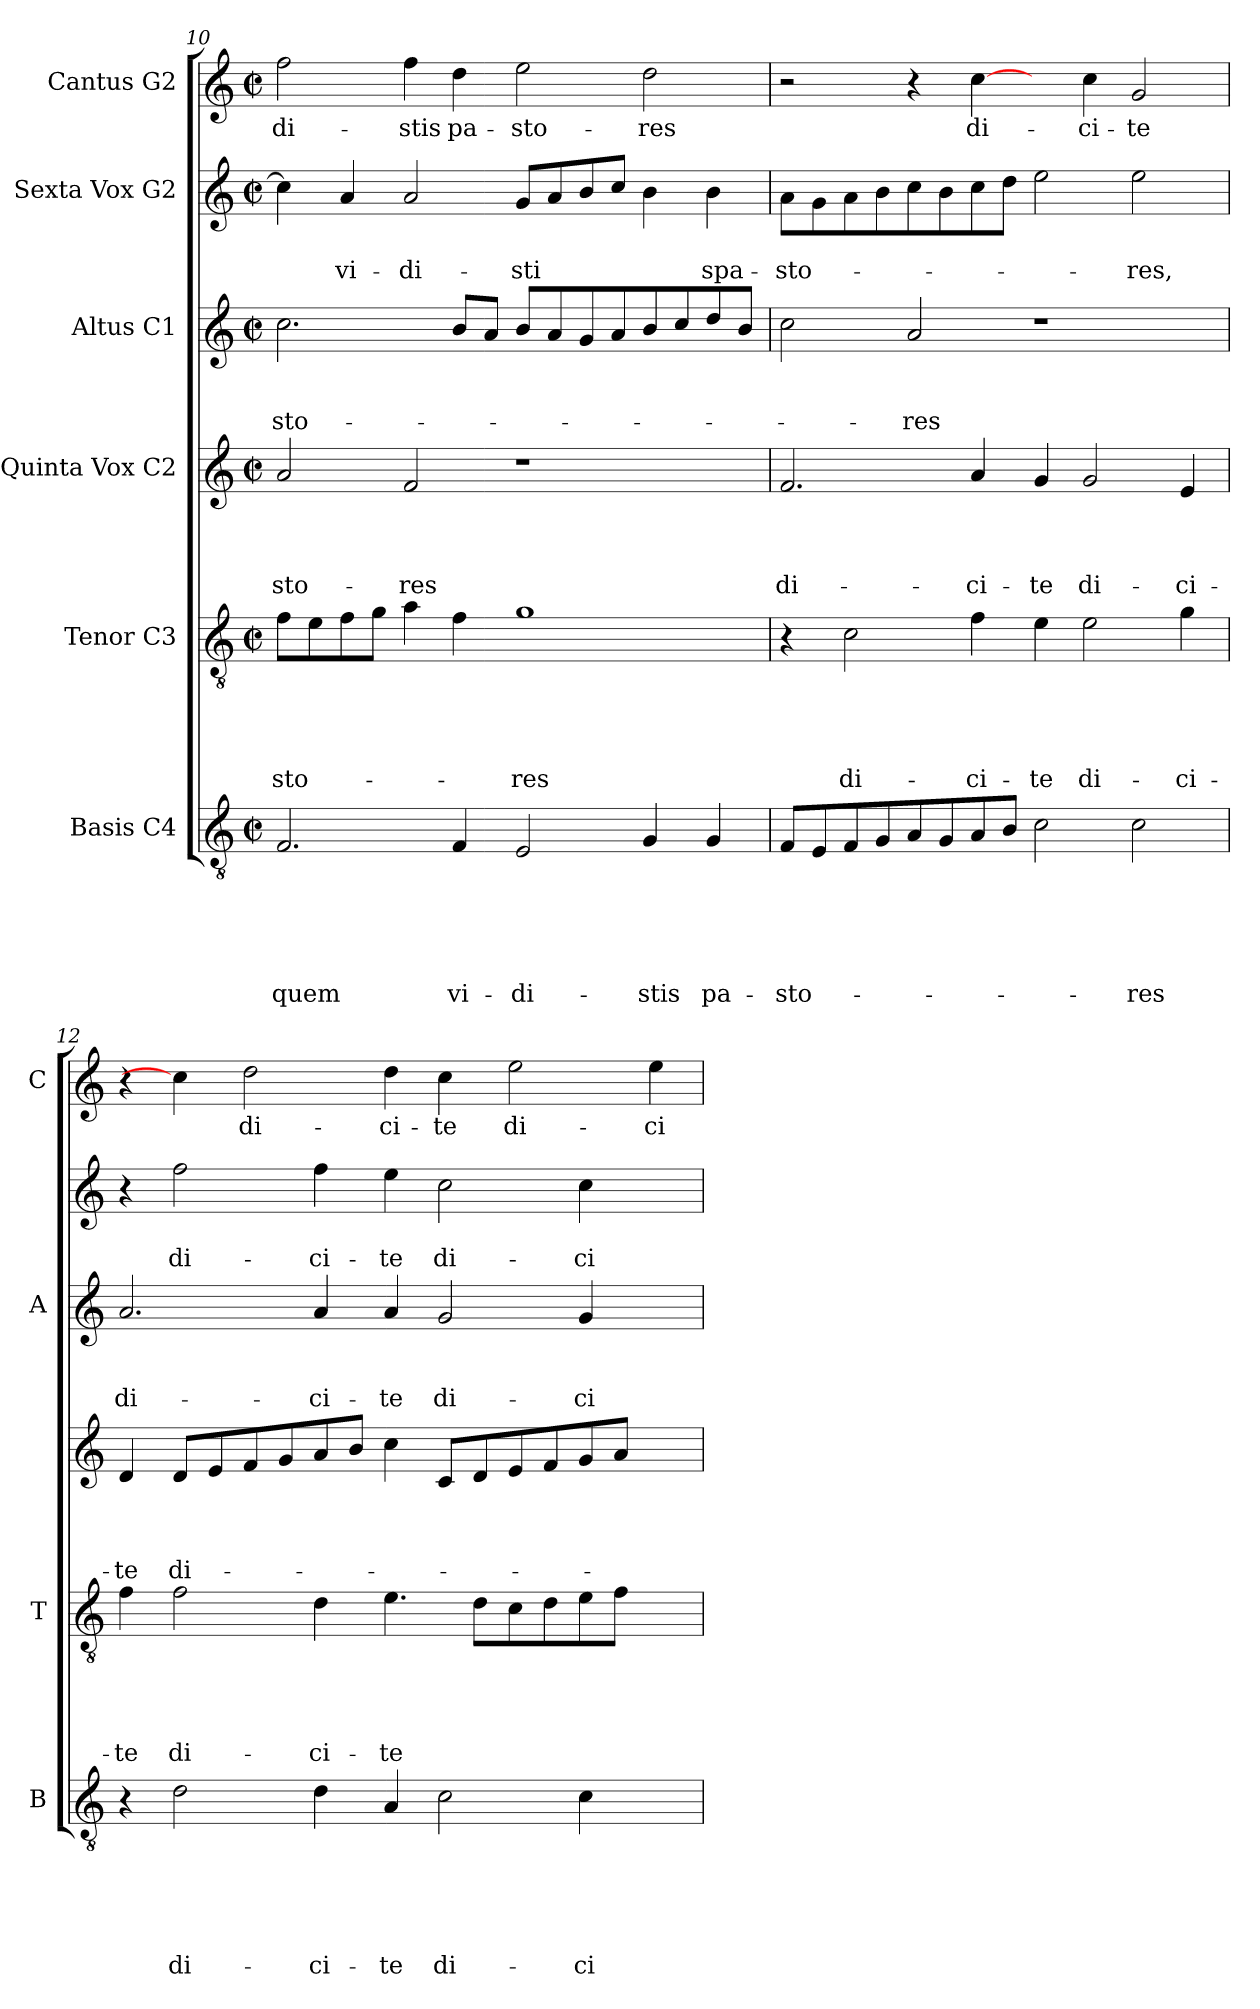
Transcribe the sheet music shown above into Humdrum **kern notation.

**kern	**text	**text	**text	**text	**text	**text	**kern	**text	**text	**text	**text	**text	**kern	**text	**text	**text	**text	**kern	**text	**text	**text	**kern	**text	**text	**kern	**text
*part6	*part6	*part6	*part6	*part6	*part6	*part6	*part5	*part5	*part5	*part5	*part5	*part5	*part4	*part4	*part4	*part4	*part4	*part3	*part3	*part3	*part3	*part2	*part2	*part2	*part1	*part1
*staff6	*staff6	*staff6	*staff6	*staff6	*staff6	*staff6	*staff5	*staff5	*staff5	*staff5	*staff5	*staff5	*staff4	*staff4	*staff4	*staff4	*staff4	*staff3	*staff3	*staff3	*staff3	*staff2	*staff2	*staff2	*staff1	*staff1
*I"Basis C4	*	*	*	*	*	*	*I"Tenor C3	*	*	*	*	*	*I"Quinta Vox C2	*	*	*	*	*I"Altus C1	*	*	*	*I"Sexta Vox G2	*	*	*I"Cantus G2	*
*I'B	*	*	*	*	*	*	*I'T	*	*	*	*	*	*	*	*	*	*	*I'A	*	*	*	*	*	*	*I'C	*
!!LO:PB:g=z
*clefGv2	*	*	*	*	*	*	*clefGv2	*	*	*	*	*	*clefG2	*	*	*	*	*clefG2	*	*	*	*clefG2	*	*	*clefG2	*
*k[]	*	*	*	*	*	*	*k[]	*	*	*	*	*	*k[]	*	*	*	*	*k[]	*	*	*	*k[]	*	*	*k[]	*
*C:	*	*	*	*	*	*	*C:	*	*	*	*	*	*C:	*	*	*	*	*C:	*	*	*	*C:	*	*	*C:	*
*M2/2	*	*	*	*	*	*	*M2/2	*	*	*	*	*	*M2/2	*	*	*	*	*M2/2	*	*	*	*M2/2	*	*	*M2/2	*
*met(c|)	*	*	*	*	*	*	*met(c|)	*	*	*	*	*	*met(c|)	*	*	*	*	*met(c|)	*	*	*	*met(c|)	*	*	*met(c|)	*
=10	=10	=10	=10	=10	=10	=10	=10	=10	=10	=10	=10	=10	=10	=10	=10	=10	=10	=10	=10	=10	=10	=10	=10	=10	=10	=10
!	!	!	!	!	!	!LO:LY:b	!	!	!	!	!	!LO:LY:b	!	!	!	!	!LO:LY:b	!	!	!	!LO:LY:b	!	!	!	!	!LO:LY:b
2.F/	.	.	.	.	.	quem	8f\L	.	.	.	.	-sto-	2a/	.	.	.	-sto-	2.cc\	.	.	-sto-	4cc\]	.	.	2ff\	-di-
.	.	.	.	.	.	.	8e\	.	.	.	.	.	.	.	.	.	.	.	.	.	.	.	.	.	.	.
!	!	!	!	!	!	!	!	!	!	!	!	!	!	!	!	!	!	!	!	!	!	!	!	!LO:LY:b	!	!
.	.	.	.	.	.	.	8f\	.	.	.	.	.	.	.	.	.	.	.	.	.	.	4a/	.	vi-	.	.
.	.	.	.	.	.	.	8g\J	.	.	.	.	.	.	.	.	.	.	.	.	.	.	.	.	.	.	.
!	!	!	!	!	!	!	!	!	!	!	!	!	!	!	!	!	!LO:LY:b	!	!	!	!	!	!	!LO:LY:b	!	!LO:LY:b
.	.	.	.	.	.	.	4a\	.	.	.	.	.	2f/	.	.	.	-res	.	.	.	.	2a/	.	-di-	4ff\	-stis
!	!	!	!	!	!	!LO:LY:b	!	!	!	!	!	!	!	!	!	!	!	!	!	!	!	!	!	!	!	!LO:LY:b
4F/	.	.	.	.	.	vi-	4f\	.	.	.	.	.	.	.	.	.	.	8b/L	.	.	.	.	.	.	4dd\	pa-
.	.	.	.	.	.	.	.	.	.	.	.	.	.	.	.	.	.	8a/J	.	.	.	.	.	.	.	.
!	!	!	!	!	!	!LO:LY:b	!	!	!	!	!	!LO:LY:b	!	!	!	!	!	!	!	!	!	!	!	!LO:LY:b	!	!LO:LY:b
2E/	.	.	.	.	.	-di-	1g	.	.	.	.	-res	1r	.	.	.	.	8b/L	.	.	.	8g/L	.	-sti	2ee\	-sto-
.	.	.	.	.	.	.	.	.	.	.	.	.	.	.	.	.	.	8a/	.	.	.	8a/	.	.	.	.
.	.	.	.	.	.	.	.	.	.	.	.	.	.	.	.	.	.	8g/	.	.	.	8b/	.	.	.	.
.	.	.	.	.	.	.	.	.	.	.	.	.	.	.	.	.	.	8a/	.	.	.	8cc/J	.	.	.	.
!	!	!	!	!	!	!LO:LY:b	!	!	!	!	!	!	!	!	!	!	!	!	!	!	!	!	!	!	!	!LO:LY:b
4G/	.	.	.	.	.	-stis	.	.	.	.	.	.	.	.	.	.	.	8b/	.	.	.	4b\	.	.	2dd\	-res
.	.	.	.	.	.	.	.	.	.	.	.	.	.	.	.	.	.	8cc/	.	.	.	.	.	.	.	.
!	!	!	!	!	!	!LO:LY:b	!	!	!	!	!	!	!	!	!	!	!	!	!	!	!	!	!	!LO:LY:b	!	!
4G/	.	.	.	.	.	pa-	.	.	.	.	.	.	.	.	.	.	.	8dd/	.	.	.	4b\	.	spa-	.	.
.	.	.	.	.	.	.	.	.	.	.	.	.	.	.	.	.	.	8b/J	.	.	.	.	.	.	.	.
=11	=11	=11	=11	=11	=11	=11	=11	=11	=11	=11	=11	=11	=11	=11	=11	=11	=11	=11	=11	=11	=11	=11	=11	=11	=11	=11
!	!	!	!	!	!	!LO:LY:b	!	!	!	!	!	!	!	!	!	!	!LO:LY:b	!	!	!	!	!	!	!LO:LY:b	!	!
8F/L	.	.	.	.	.	-sto-	4r	.	.	.	.	.	2.f/	.	.	.	di-	2cc\	.	.	.	8a\L	.	-sto-	2r	.
8E/	.	.	.	.	.	.	.	.	.	.	.	.	.	.	.	.	.	.	.	.	.	8g\	.	.	.	.
!	!	!	!	!	!	!	!	!	!	!	!	!LO:LY:b	!	!	!	!	!	!	!	!	!	!	!	!	!	!
8F/	.	.	.	.	.	.	2c\	.	.	.	.	di-	.	.	.	.	.	.	.	.	.	8a\	.	.	.	.
8G/	.	.	.	.	.	.	.	.	.	.	.	.	.	.	.	.	.	.	.	.	.	8b\	.	.	.	.
!	!	!	!	!	!	!	!	!	!	!	!	!	!	!	!	!	!	!	!	!	!LO:LY:b	!	!	!	!	!
8A/	.	.	.	.	.	.	.	.	.	.	.	.	.	.	.	.	.	2a/	.	.	-res	8cc\	.	.	4r	.
8G/	.	.	.	.	.	.	.	.	.	.	.	.	.	.	.	.	.	.	.	.	.	8b\	.	.	.	.
!	!	!	!	!	!	!	!	!	!	!	!	!LO:LY:b	!	!	!	!	!LO:LY:b	!	!	!	!	!	!	!	!	!LO:LY:b
8A/	.	.	.	.	.	.	4f\	.	.	.	.	-ci-	4a/	.	.	.	-ci-	.	.	.	.	8cc\	.	.	[4cc\	di-
8B/J	.	.	.	.	.	.	.	.	.	.	.	.	.	.	.	.	.	.	.	.	.	8dd\J	.	.	.	.
!	!	!	!	!	!	!	!	!	!	!	!	!LO:LY:b	!	!	!	!	!LO:LY:b	!	!	!	!	!	!	!	!	!
2c\	.	.	.	.	.	.	4e\	.	.	.	.	-te	4g/	.	.	.	-te	1r	.	.	.	2ee\	.	.	4ryy	.
!	!	!	!	!	!	!	!	!	!	!	!	!LO:LY:b	!	!	!	!	!LO:LY:b	!	!	!	!	!	!	!	!	!LO:LY:b
.	.	.	.	.	.	.	2e\	.	.	.	.	di-	2g/	.	.	.	di-	.	.	.	.	.	.	.	4cc\	-ci-
!	!	!	!	!	!	!LO:LY:b	!	!	!	!	!	!	!	!	!	!	!	!	!	!	!	!	!	!LO:LY:b	!	!LO:LY:b
2c\	.	.	.	.	.	-res	.	.	.	.	.	.	.	.	.	.	.	.	.	.	.	2ee\	.	-res,	2g/	-te
!	!	!	!	!	!	!	!	!	!	!	!	!LO:LY:b	!	!	!	!	!LO:LY:b	!	!	!	!	!	!	!	!	!
.	.	.	.	.	.	.	4g\	.	.	.	.	-ci-	4e/	.	.	.	-ci-	.	.	.	.	.	.	.	.	.
=12	=12	=12	=12	=12	=12	=12	=12	=12	=12	=12	=12	=12	=12	=12	=12	=12	=12	=12	=12	=12	=12	=12	=12	=12	=12	=12
!	!	!	!	!	!	!	!	!	!	!	!	!LO:LY:b	!	!	!	!	!LO:LY:b	!	!	!	!LO:LY:b	!	!	!	!	!
4r	.	.	.	.	.	.	4f\	.	.	.	.	-te	4d/	.	.	.	-te	2.a/	.	.	di-	4r	.	.	4r	.
!	!	!	!	!	!	!LO:LY:b	!	!	!	!	!	!LO:LY:b	!	!	!	!	!LO:LY:b	!	!	!	!	!	!	!LO:LY:b	!	!
2d\	.	.	.	.	.	di-	2f\	.	.	.	.	di-	8d/L	.	.	.	di-	.	.	.	.	2ff\	.	di-	4cc\]	.
.	.	.	.	.	.	.	.	.	.	.	.	.	8e/	.	.	.	.	.	.	.	.	.	.	.	.	.
!	!	!	!	!	!	!	!	!	!	!	!	!	!	!	!	!	!	!	!	!	!	!	!	!	!	!LO:LY:b
.	.	.	.	.	.	.	.	.	.	.	.	.	8f/	.	.	.	.	.	.	.	.	.	.	.	2dd\	di-
.	.	.	.	.	.	.	.	.	.	.	.	.	8g/	.	.	.	.	.	.	.	.	.	.	.	.	.
!	!	!	!	!	!	!LO:LY:b	!	!	!	!	!	!LO:LY:b	!	!	!	!	!	!	!	!	!LO:LY:b	!	!	!LO:LY:b	!	!
4d\	.	.	.	.	.	-ci-	4d\	.	.	.	.	-ci-	8a/	.	.	.	.	4a/	.	.	-ci-	4ff\	.	-ci-	.	.
.	.	.	.	.	.	.	.	.	.	.	.	.	8b/J	.	.	.	.	.	.	.	.	.	.	.	.	.
!	!	!	!	!	!	!LO:LY:b	!	!	!	!	!	!LO:LY:b	!	!	!	!	!	!	!	!	!LO:LY:b	!	!	!LO:LY:b	!	!LO:LY:b
4A/	.	.	.	.	.	-te	4.e\	.	.	.	.	-te	4cc\	.	.	.	.	4a/	.	.	-te	4ee\	.	-te	4dd\	-ci-
!	!	!	!	!	!	!LO:LY:b	!	!	!	!	!	!	!	!	!	!	!	!	!	!	!LO:LY:b	!	!	!LO:LY:b	!	!LO:LY:b
2c\	.	.	.	.	.	di-	.	.	.	.	.	.	8c/L	.	.	.	.	2g/	.	.	di-	2cc\	.	di-	4cc\	-te
.	.	.	.	.	.	.	8d\L	.	.	.	.	.	8d/	.	.	.	.	.	.	.	.	.	.	.	.	.
!	!	!	!	!	!	!	!	!	!	!	!	!	!	!	!	!	!	!	!	!	!	!	!	!	!	!LO:LY:b
.	.	.	.	.	.	.	8c\	.	.	.	.	.	8e/	.	.	.	.	.	.	.	.	.	.	.	2ee\	di-
.	.	.	.	.	.	.	8d\	.	.	.	.	.	8f/	.	.	.	.	.	.	.	.	.	.	.	.	.
!	!	!	!	!	!	!LO:LY:b	!	!	!	!	!	!	!	!	!	!	!	!	!	!	!LO:LY:b	!	!	!LO:LY:b	!	!
4c\	.	.	.	.	.	-ci-	8e\	.	.	.	.	.	8g/	.	.	.	.	4g/	.	.	-ci-	4cc\	.	-ci-	.	.
.	.	.	.	.	.	.	8f\J	.	.	.	.	.	8a/J	.	.	.	.	.	.	.	.	.	.	.	.	.
!	!	!	!	!	!	!	!	!	!	!	!	!	!	!	!	!	!	!	!	!	!	!	!	!	!	!LO:LY:b
4ryy	.	.	.	.	.	.	4ryy	.	.	.	.	.	4ryy	.	.	.	.	4ryy	.	.	.	4ryy	.	.	4ee\	-ci-
=	=	=	=	=	=	=	=	=	=	=	=	=	=	=	=	=	=	=	=	=	=	=	=	=	=	=
*-	*-	*-	*-	*-	*-	*-	*-	*-	*-	*-	*-	*-	*-	*-	*-	*-	*-	*-	*-	*-	*-	*-	*-	*-	*-	*-
